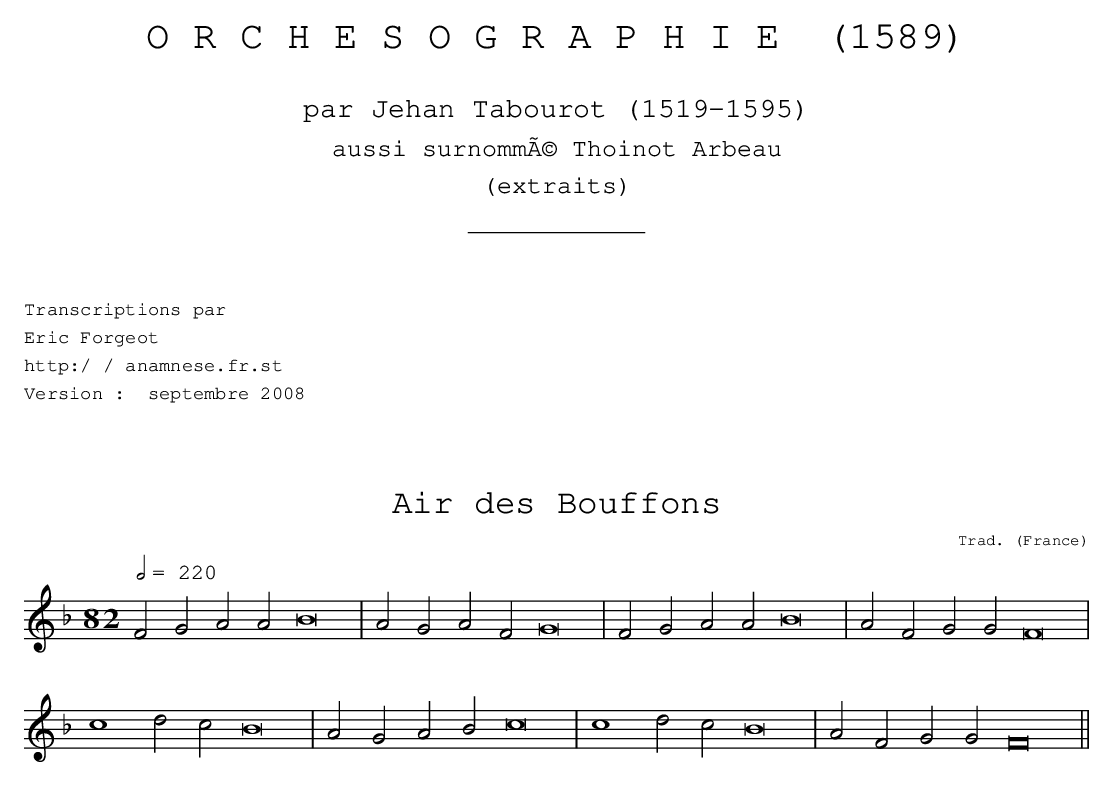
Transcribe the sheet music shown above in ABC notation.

X:1
T:Air des Bouffons
C:Trad.
O:France
M:8/ 2
L:1/ 2
Q:1/ 2=220
K:F
FGAA B4 | AGAF G4 | FGAA B4 | AFGG F4 |
c2dc B4 | AGAB c4 | c2dc B4 | AFGG F4 ||
